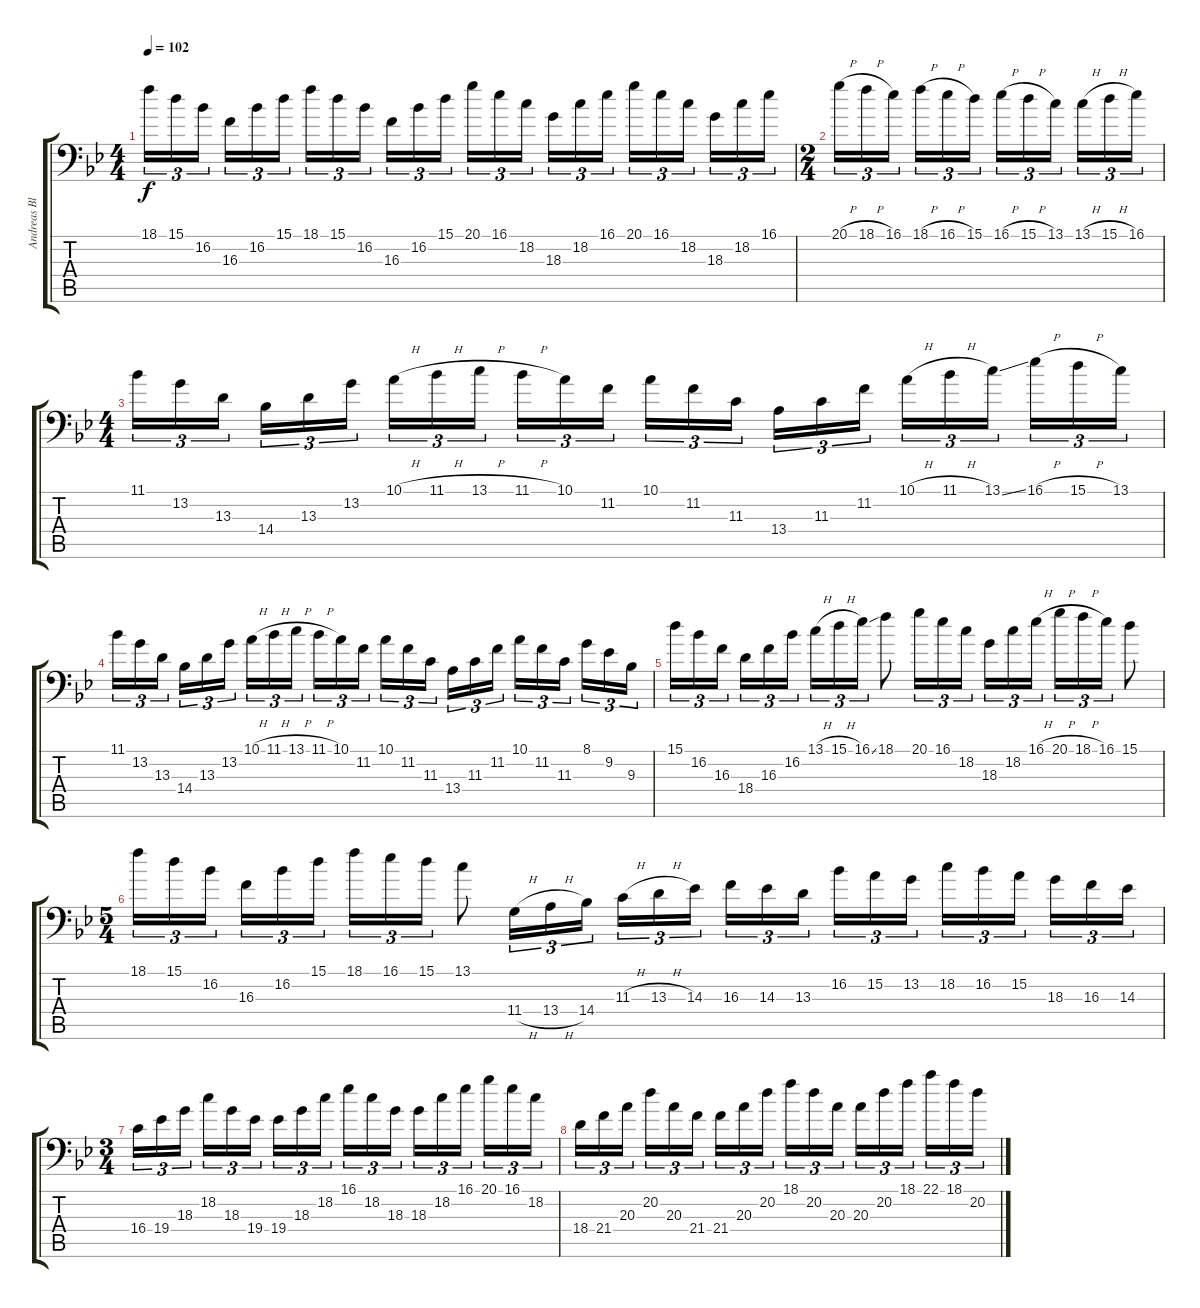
\track ("Andreas Blomqvist" "Andreas Bl") {instrument electricbasspick}
\staff {score tabs}
\tuning (B2 Gb2 Db2 Ab1 Eb1 Bb0) {hide}
\ts (4 4)
\tempo 102
\clef f4
\ks gminor
18.1.16{tu (3 2) dy f} 15.1.16{tu (3 2)} 16.2.16{tu (3 2)} 16.3.16{tu (3 2)} 16.2.16{tu (3 2)} 15.1.16{tu (3 2)} 18.1.16{tu (3 2)} 15.1.16{tu (3 2)} 16.2.16{tu (3 2)} 16.3.16{tu (3 2)} 16.2.16{tu (3 2)} 15.1.16{tu (3 2)} 20.1.16{tu (3 2)} 16.1.16{tu (3 2)} 18.2.16{tu (3 2)} 18.3.16{tu (3 2)} 18.2.16{tu (3 2)} 16.1.16{tu (3 2)} 20.1.16{tu (3 2)} 16.1.16{tu (3 2)} 18.2.16{tu (3 2)} 18.3.16{tu (3 2)} 18.2.16{tu (3 2)} 16.1.16{tu (3 2)} |
\ts (2 4)
20.1{h}.16{tu (3 2)} 18.1{h}.16{tu (3 2)} 16.1.16{tu (3 2)} 18.1{h}.16{tu (3 2)} 16.1{h}.16{tu (3 2)} 15.1.16{tu (3 2)} 16.1{h}.16{tu (3 2)} 15.1{h}.16{tu (3 2)} 13.1.16{tu (3 2)} 13.1{h}.16{tu (3 2)} 15.1{h}.16{tu (3 2)} 16.1.16{tu (3 2)} |
\ts (4 4)
11.1.16{tu (3 2)} 13.2.16{tu (3 2)} 13.3.16{tu (3 2)} 14.4.16{tu (3 2)} 13.3.16{tu (3 2)} 13.2.16{tu (3 2)} 10.1{h}.16{tu (3 2)} 11.1{h}.16{tu (3 2)} 13.1{h}.16{tu (3 2)} 11.1{h}.16{tu (3 2)} 10.1.16{tu (3 2)} 11.2.16{tu (3 2)} 10.1.16{tu (3 2)} 11.2.16{tu (3 2)} 11.3.16{tu (3 2)} 13.4.16{tu (3 2)} 11.3.16{tu (3 2)} 11.2.16{tu (3 2)} 10.1{h}.16{tu (3 2)} 11.1{h}.16{tu (3 2)} 13.1{ss}.16{tu (3 2)} 16.1{h}.16{tu (3 2)} 15.1{h}.16{tu (3 2)} 13.1.16{tu (3 2)} |
11.1.16{tu (3 2)} 13.2.16{tu (3 2)} 13.3.16{tu (3 2)} 14.4.16{tu (3 2)} 13.3.16{tu (3 2)} 13.2.16{tu (3 2)} 10.1{h}.16{tu (3 2)} 11.1{h}.16{tu (3 2)} 13.1{h}.16{tu (3 2)} 11.1{h}.16{tu (3 2)} 10.1.16{tu (3 2)} 11.2.16{tu (3 2)} 10.1.16{tu (3 2)} 11.2.16{tu (3 2)} 11.3.16{tu (3 2)} 13.4.16{tu (3 2)} 11.3.16{tu (3 2)} 11.2.16{tu (3 2)} 10.1.16{tu (3 2)} 11.2.16{tu (3 2)} 11.3.16{tu (3 2)} 8.1.16{tu (3 2)} 9.2.16{tu (3 2)} 9.3.16{tu (3 2)} |
15.1.16{tu (3 2)} 16.2.16{tu (3 2)} 16.3.16{tu (3 2)} 18.4.16{tu (3 2)} 16.3.16{tu (3 2)} 16.2.16{tu (3 2)} 13.1{h}.16{tu (3 2)} 15.1{h}.16{tu (3 2)} 16.1{ss}.16{tu (3 2)} 18.1.8 20.1.16{tu (3 2)} 16.1.16{tu (3 2)} 18.2.16{tu (3 2)} 18.3.16{tu (3 2)} 18.2.16{tu (3 2)} 16.1{h}.16{tu (3 2)} 20.1{h}.16{tu (3 2)} 18.1{h}.16{tu (3 2)} 16.1.16{tu (3 2)} 15.1.8 |
\ts (5 4)
18.1.16{tu (3 2)} 15.1.16{tu (3 2)} 16.2.16{tu (3 2)} 16.3.16{tu (3 2)} 16.2.16{tu (3 2)} 15.1.16{tu (3 2)} 18.1.16{tu (3 2)} 16.1.16{tu (3 2)} 15.1.16{tu (3 2)} 13.1.8 11.4{h}.16{tu (3 2)} 13.4{h}.16{tu (3 2)} 14.4.16{tu (3 2)} 11.3{h}.16{tu (3 2)} 13.3{h}.16{tu (3 2)} 14.3.16{tu (3 2)} 16.3.16{tu (3 2)} 14.3.16{tu (3 2)} 13.3.16{tu (3 2)} 16.2.16{tu (3 2)} 15.2.16{tu (3 2)} 13.2.16{tu (3 2)} 18.2.16{tu (3 2)} 16.2.16{tu (3 2)} 15.2.16{tu (3 2)} 18.3.16{tu (3 2)} 16.3.16{tu (3 2)} 14.3.16{tu (3 2)} |
\ts (3 4)
16.4.16{tu (3 2)} 19.4.16{tu (3 2)} 18.3.16{tu (3 2)} 18.2.16{tu (3 2)} 18.3.16{tu (3 2)} 19.4.16{tu (3 2)} 19.4.16{tu (3 2)} 18.3.16{tu (3 2)} 18.2.16{tu (3 2)} 16.1.16{tu (3 2)} 18.2.16{tu (3 2)} 18.3.16{tu (3 2)} 18.3.16{tu (3 2)} 18.2.16{tu (3 2)} 16.1.16{tu (3 2)} 20.1.16{tu (3 2)} 16.1.16{tu (3 2)} 18.2.16{tu (3 2)} |
18.4.16{tu (3 2)} 21.4.16{tu (3 2)} 20.3.16{tu (3 2)} 20.2.16{tu (3 2)} 20.3.16{tu (3 2)} 21.4.16{tu (3 2)} 21.4.16{tu (3 2)} 20.3.16{tu (3 2)} 20.2.16{tu (3 2)} 18.1.16{tu (3 2)} 20.2.16{tu (3 2)} 20.3.16{tu (3 2)} 20.3.16{tu (3 2)} 20.2.16{tu (3 2)} 18.1.16{tu (3 2)} 22.1.16{tu (3 2)} 18.1.16{tu (3 2)} 20.2.16{tu (3 2)}
